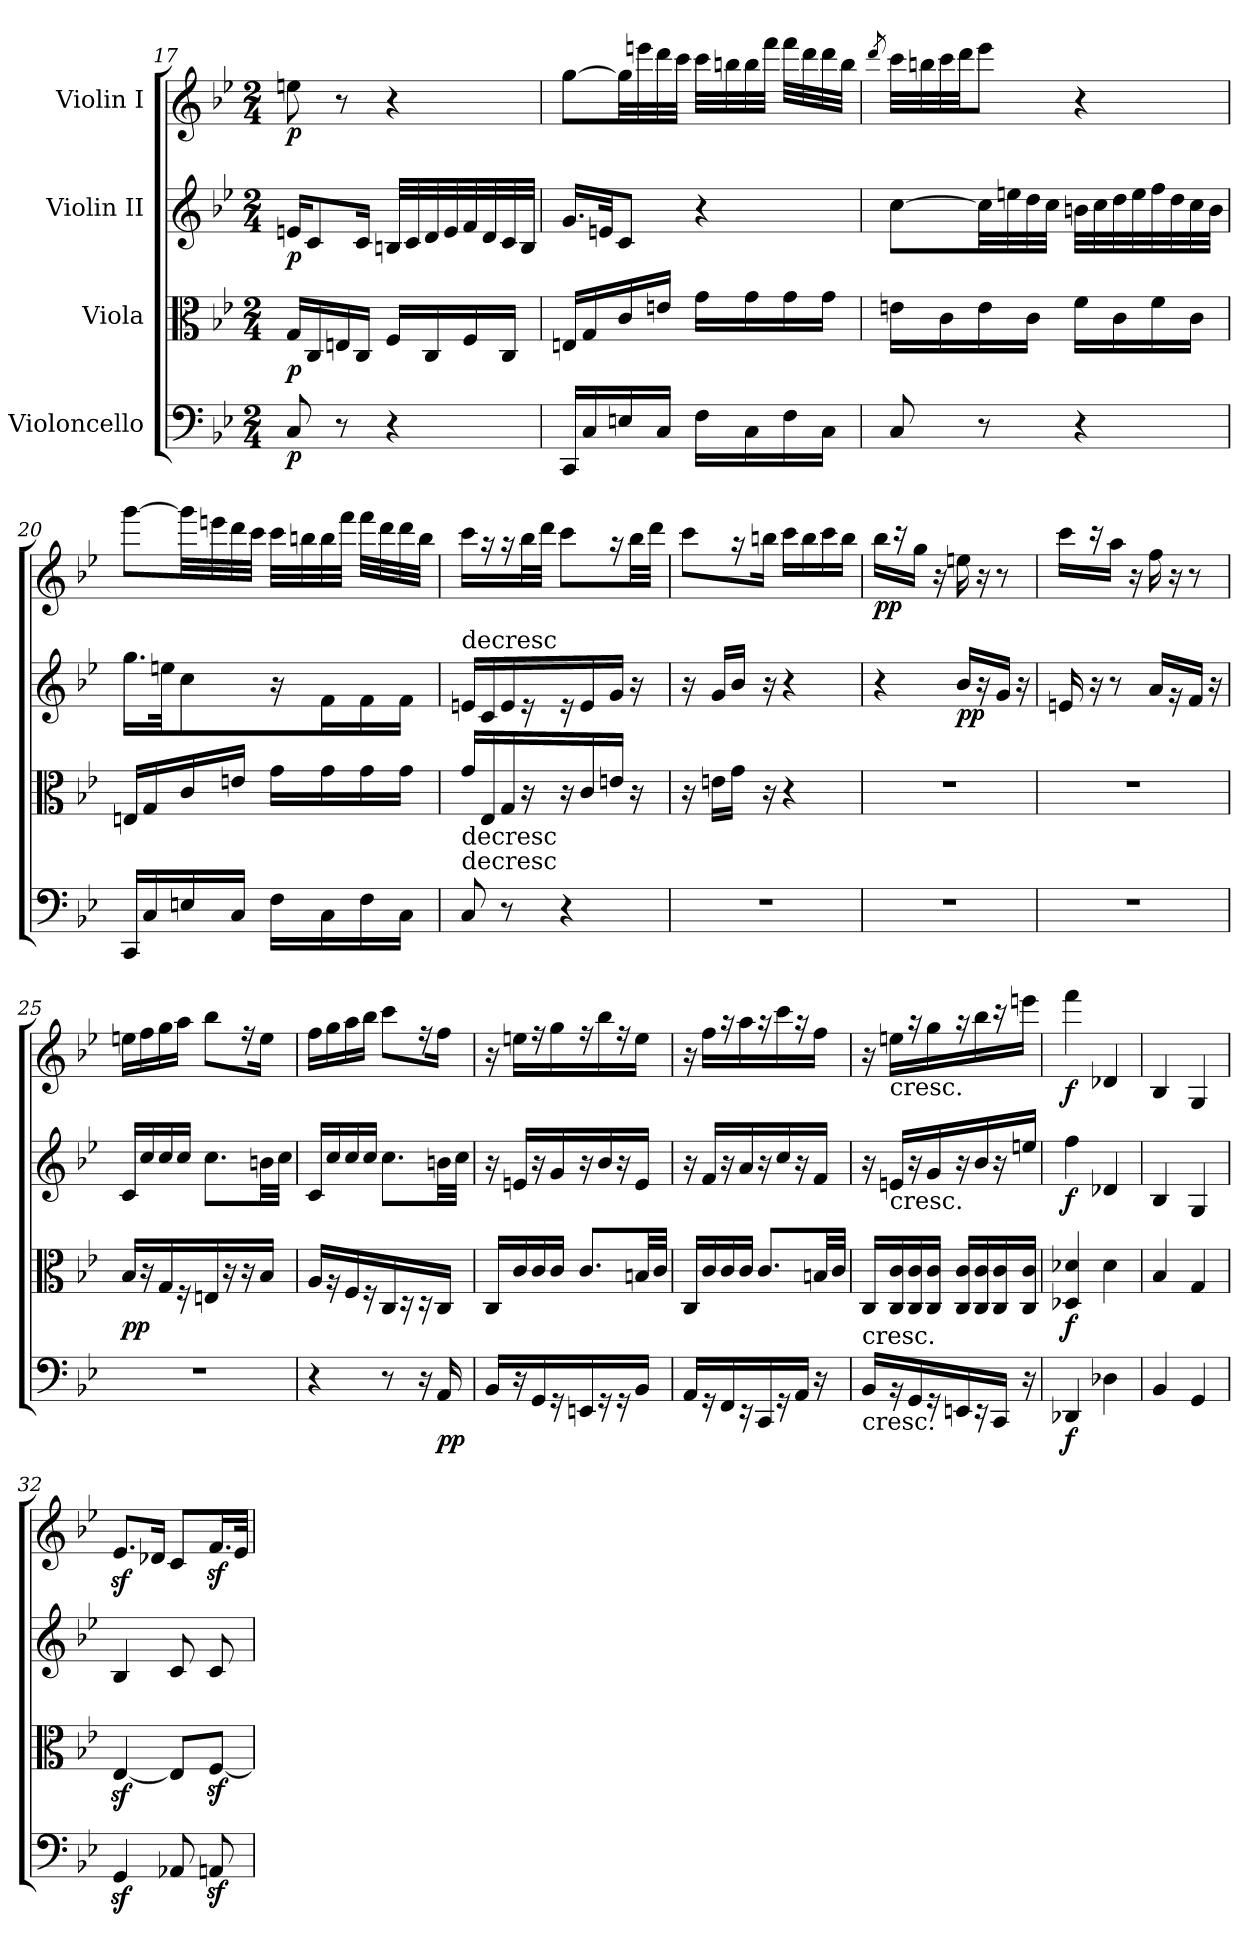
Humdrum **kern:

**kern	**dynam	**kern	**dynam	**kern	**dynam	**kern	**dynam
*part4	*part4	*part3	*part3	*part2	*part2	*part1	*part1
*staff4	*staff4	*staff3	*staff3	*staff2	*staff2	*staff1	*staff1
*I"Violoncello	*	*I"Viola	*	*I"Violin II	*	*I"Violin I	*
*clefF4	*	*clefC3	*	*clefG2	*	*clefG2	*
*k[b-e-]	*	*k[b-e-]	*	*k[b-e-]	*	*k[b-e-]	*
*M2/4	*	*M2/4	*	*M2/4	*	*M2/4	*
=17	=17	=17	=17	=17	=17	=17	=17
!	!LO:DY:b	!	!LO:DY:b	!	!LO:DY:b	!	!LO:DY:b
8C/	p	16G/LL	p	16en/KL	p	8een\	p
.	.	16C/	.	8c/	.	.	.
8r	.	16En/	.	.	.	8r	.
.	.	16C/JJ	.	16c/Jk	.	.	.
4r	.	16F/LL	.	32Bn/LLL	.	4r	.
.	.	.	.	32c/	.	.	.
.	.	16C/	.	32d/	.	.	.
.	.	.	.	32e/	.	.	.
.	.	16F/	.	32f/	.	.	.
.	.	.	.	32d/	.	.	.
.	.	16C/JJ	.	32c/	.	.	.
.	.	.	.	32B/JJJ	.	.	.
!!LO:LB:g=z
=18	=18	=18	=18	=18	=18	=18	=18
16CC/LL	.	16En/LL	.	16.g/LL	.	[8gg\L	.
16C/	.	16G/	.	.	.	.	.
.	.	.	.	32en/JK	.	.	.
16En/	.	16c/	.	8c/J	.	32gg\LL]	.
.	.	.	.	.	.	32eeen\	.
16C/JJ	.	16en/JJ	.	.	.	32ddd\	.
.	.	.	.	.	.	32ccc\JJJ	.
16F\LL	.	16g\LL	.	4r	.	32ccc\LLL	.
.	.	.	.	.	.	32bbn\	.
16C\	.	16g\	.	.	.	32bb\	.
.	.	.	.	.	.	32fff\JJJ	.
16F\	.	16g\	.	.	.	32fff\LLL	.
.	.	.	.	.	.	32ddd\	.
16C\JJ	.	16g\JJ	.	.	.	32ddd\	.
.	.	.	.	.	.	32bb\JJJ	.
=19	=19	=19	=19	=19	=19	=19	=19
.	.	.	.	.	.	8qddd/	.
8C/	.	16en\LL	.	[8cc\L	.	32ccc\LLL	.
.	.	.	.	.	.	32bbn\	.
.	.	16c\	.	.	.	32ccc\	.
.	.	.	.	.	.	32ddd\JJ	.
8r	.	16e\	.	32cc\LL]	.	8eee-\J	.
.	.	.	.	32een\	.	.	.
.	.	16c\JJ	.	32dd\	.	.	.
.	.	.	.	32cc\JJJ	.	.	.
4r	.	16f\LL	.	32bn\LLL	.	4r	.
.	.	.	.	32cc\	.	.	.
.	.	16c\	.	32dd\	.	.	.
.	.	.	.	32ee\	.	.	.
.	.	16f\	.	32ff\	.	.	.
.	.	.	.	32dd\	.	.	.
.	.	16c\JJ	.	32cc\	.	.	.
.	.	.	.	32b\JJJ	.	.	.
!!LO:PB:g=z
=20	=20	=20	=20	=20	=20	=20	=20
16CC/LL	.	16En/LL	.	16.gg\LL	.	[8ggg\L	.
16C/	.	16G/	.	.	.	.	.
.	.	.	.	32een\JK	.	.	.
16En/	.	16c/	.	8cc\	.	32ggg\LL]	.
.	.	.	.	.	.	32eeen\	.
16C/JJ	.	16en/JJ	.	.	.	32ddd\	.
.	.	.	.	.	.	32ccc\JJJ	.
16F\LL	.	16g\LL	.	16r	.	32ccc\LLL	.
.	.	.	.	.	.	32bbn\	.
16C\	.	16g\	.	16f\L	.	32bb\	.
.	.	.	.	.	.	32fff\JJJ	.
16F\	.	16g\	.	16f\	.	32fff\LLL	.
.	.	.	.	.	.	32ddd\	.
16C\JJ	.	16g\JJ	.	16f\JJ	.	32ddd\	.
.	.	.	.	.	.	32bb\JJJ	.
=21	=21	=21	=21	=21	=21	=21	=21
!	!	!	!	!LO:TX:a:t=decresc	!	!	!
!LO:TX:a:t=decresc	!	!	!	!	!	!	!
!LO:TX:a:t=decresc	!	!	!	!	!	!	!
8C/	.	16g/LL	.	16en/LL	.	16ccc\LL	.
.	.	16E-/	.	16c/	.	16r	.
8r	.	16G/	.	16e/	.	16r	.
.	.	16r	.	16r	.	32bb-\L	.
.	.	.	.	.	.	32ddd\JJJ	.
4r	.	16r	.	16r	.	8ccc\L	.
.	.	16c/	.	16e/	.	.	.
.	.	16en/JJ	.	16g/JJ	.	16r	.
.	.	16r	.	16r	.	32bb-\LL	.
.	.	.	.	.	.	32ddd\JJJ	.
!!LO:PB:g=z
=22	=22	=22	=22	=22	=22	=22	=22
2r	.	16r	.	16r	.	8ccc\L	.
.	.	16en\LL	.	16g/LL	.	.	.
.	.	16g\JJ	.	16b-/JJ	.	16r	.
.	.	16r	.	16r	.	16bbn\Jk	.
.	.	4r	.	4r	.	16ccc\LL	.
.	.	.	.	.	.	16bb\	.
.	.	.	.	.	.	16ccc\	.
.	.	.	.	.	.	16bb\JJ	.
=23	=23	=23	=23	=23	=23	=23	=23
!	!	!	!	!	!	!	!LO:DY:b
2r	.	2r	.	4r	.	16bb-\LL	pp
.	.	.	.	.	.	16r	.
.	.	.	.	.	.	16gg\JJ	.
.	.	.	.	.	.	16r	.
!	!	!	!	!	!LO:DY:b	!	!
.	.	.	.	16b-/LL	pp	16een\	.
.	.	.	.	16r	.	16r	.
.	.	.	.	16g/JJ	.	8r	.
.	.	.	.	16r	.	.	.
=24	=24	=24	=24	=24	=24	=24	=24
2r	.	2r	.	16en/	.	16ccc\LL	.
.	.	.	.	16r	.	16r	.
.	.	.	.	8r	.	16aa\JJ	.
.	.	.	.	.	.	16r	.
.	.	.	.	16a/LL	.	16ff\	.
.	.	.	.	16r	.	16r	.
.	.	.	.	16f/JJ	.	8r	.
.	.	.	.	16r	.	.	.
=25	=25	=25	=25	=25	=25	=25	=25
!	!	!	!LO:DY:b	!	!	!	!
2r	.	16B-/LL	pp	16c/LL	.	16een\LL	.
.	.	16r	.	16cc/	.	16ff\	.
.	.	16G/	.	16cc/	.	16gg\	.
.	.	16r	.	16cc/JJ	.	16aa\JJ	.
.	.	16En/	.	8.cc\L	.	8bb-\L	.
.	.	16r	.	.	.	.	.
.	.	16r	.	.	.	16r	.
.	.	16B-/JJ	.	32bn\LL	.	16ee\Jk	.
.	.	.	.	32cc\JJJ	.	.	.
!!LO:LB:g=z
=26	=26	=26	=26	=26	=26	=26	=26
4r	.	16A/LL	.	16c/LL	.	16ff\LL	.
.	.	16r	.	16cc/	.	16gg\	.
.	.	16F/	.	16cc/	.	16aa\	.
.	.	16r	.	16cc/JJ	.	16bb-\JJ	.
8r	.	16C/	.	8.cc\L	.	8ccc\L	.
.	.	16r	.	.	.	.	.
16r	.	16r	.	.	.	16r	.
!	!LO:DY:b	!	!	!	!	!	!
16AA/	pp	16C/JJ	.	32bn\LL	.	16ff\Jk	.
.	.	.	.	32cc\JJJ	.	.	.
=27	=27	=27	=27	=27	=27	=27	=27
16BB-/LL	.	16C/LL	.	16r	.	16r	.
16r	.	16c/	.	16en/LL	.	16een\LL	.
16GG/	.	16c/	.	16r	.	16r	.
16r	.	16c/JJ	.	16g/	.	16gg\	.
16EEn/	.	8.c/L	.	16r	.	16r	.
16r	.	.	.	16b-/	.	16bb-\	.
16r	.	.	.	16r	.	16r	.
16BB-/JJ	.	32Bn/LL	.	16e/JJ	.	16ee\JJ	.
.	.	32c/JJJ	.	.	.	.	.
=28	=28	=28	=28	=28	=28	=28	=28
16AA/LL	.	16C/LL	.	16r	.	16r	.
16r	.	16c/	.	16f/LL	.	16ff\LL	.
16FF/	.	16c/	.	16r	.	16r	.
16r	.	16c/JJ	.	16a/	.	16aa\	.
16CC/	.	8.c/L	.	16r	.	16r	.
16r	.	.	.	16cc/	.	16ccc\	.
16AA/JJ	.	.	.	16r	.	16r	.
16r	.	32Bn/LL	.	16f/JJ	.	16ff\JJ	.
.	.	32c/JJJ	.	.	.	.	.
!!LO:PB:g=z
=29	=29	=29	=29	=29	=29	=29	=29
!LO:TX:a:t=cresc.	!	!	!	!	!	!	!
!LO:TX:b:t=cresc.	!	!	!	!	!	!	!
16BB-/LL	.	16C/LL	.	16r	.	16r	.
!	!	!	!	!	!	!LO:TX:b:t=cresc.	!
!	!	!	!	!LO:TX:b:t=cresc.	!	!	!
16r	.	16C/ 16c/	.	16en/LL	.	16een\LL	.
16GG/	.	16C/ 16c/	.	16r	.	16r	.
16r	.	16C/ 16c/JJ	.	16g/	.	16gg\	.
16EEn/	.	16C/ 16c/LL	.	16r	.	16r	.
16r	.	16C/ 16c/	.	16b-/	.	16bb-\	.
16CC/JJ	.	16C/ 16c/	.	16r	.	16r	.
16r	.	16C/ 16c/JJ	.	16een/JJ	.	16eeen\JJ	.
!!LO:LB:g=z
=30	=30	=30	=30	=30	=30	=30	=30
!	!LO:DY:b	!	!LO:DY:b	!	!LO:DY:b	!	!LO:DY:b
4DD-X/	f	4D-X/ 4d-X/	f	4ff\	f	4fff\	f
4D-X\	.	4d-\	.	4d-X/	.	4d-X/	.
=31	=31	=31	=31	=31	=31	=31	=31
4BB-/	.	4B-/	.	4B-/	.	4B-/	.
4GG/	.	4G/	.	4G/	.	4G/	.
=32	=32	=32	=32	=32	=32	=32	=32
4GGz</	.	[4E-z</	.	4B-/	.	8.e-z</L	.
.	.	.	.	.	.	16d-X/Jk	.
8AA-X/	.	8E-/L]	.	8c/	.	8c/L	.
8AAnz>/	.	[8Fz>/J	.	8c/	.	16.fz</L	.
.	.	.	.	.	.	32e-/JJk	.
=	=	=	=	=	=	=	=
*-	*-	*-	*-	*-	*-	*-	*-
